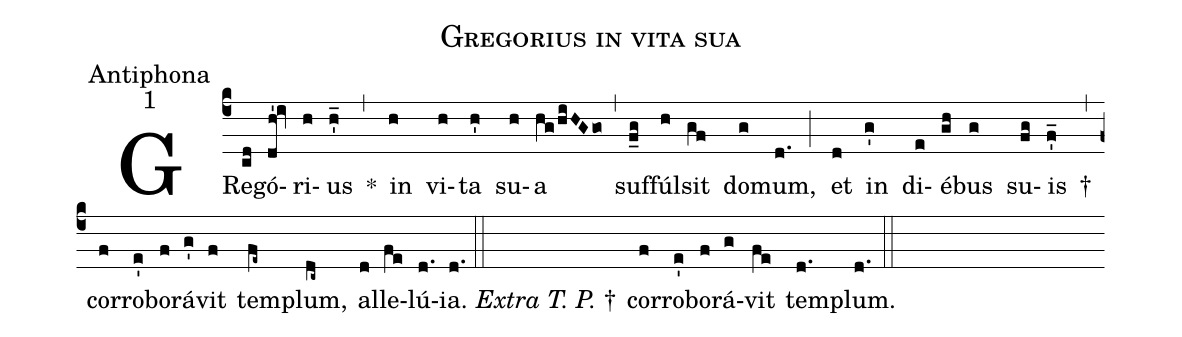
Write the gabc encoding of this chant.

name:Gregorius in vita sua;
office-part:Antiphona;
mode:1;
%%
(c4)GRe(cd)gó(dh'!iv)ri(h)us(h'_) *(,) in(h) vi(h)ta(h') su(h)a(hg/hiHGgo) (,) suf(f_g)fúl(h)sit(gf) do(g)mum,(d.) (;) et(d) in(g') di(e)é(gh)bus(g) su(fg)is(f'_) †(,) cor(f)ro(e')bo(f)rá(g')vit(f) tem(fe~)plum,(dc~) al(d)le(fe)lú(d.)ia.(d.) (::) <i> Extra T. P.</i> †() cor(f)ro(e')bo(f)rá(g)vit(fe) tem(d.)plum.(d.) (::)
